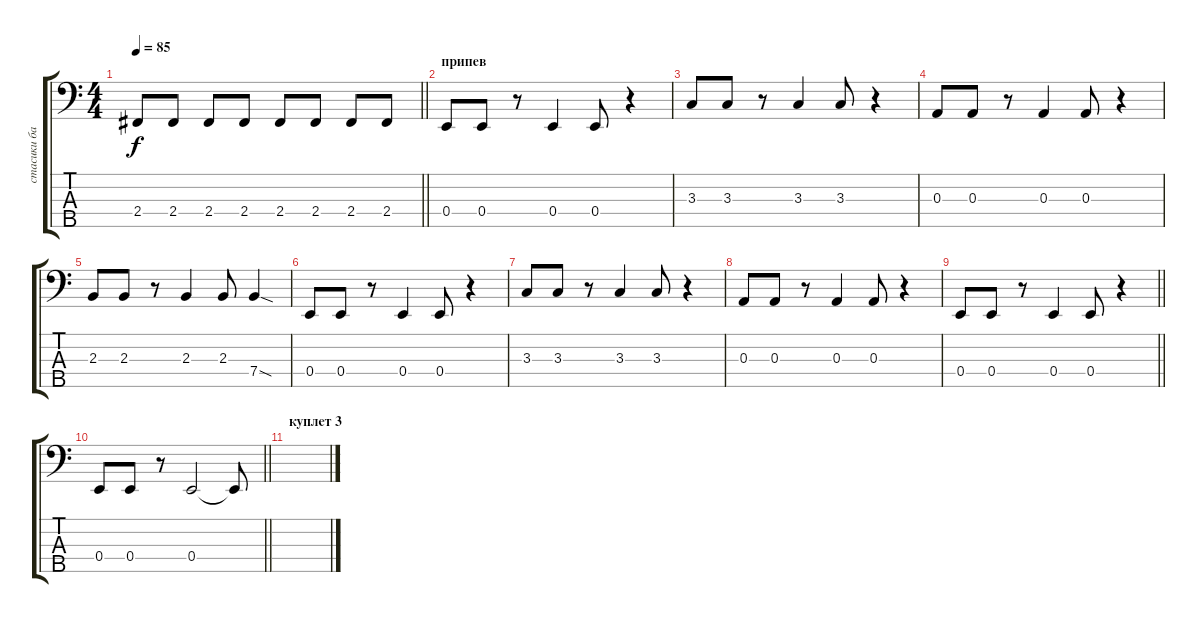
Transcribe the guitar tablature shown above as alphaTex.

\track ("стасики бас v2.0" "стасики ба") {mute instrument electricbassfinger}
\staff {score tabs}
\tuning (G2 D2 A1 E1 B0) {hide}
\ts (4 4)
\tempo 85
\clef f4
\barLineRight lightlight
\ks c
2.4.8{dy f} 2.4.8 2.4.8 2.4.8 2.4.8 2.4.8 2.4.8 2.4.8 |
\section ("" "припев")
0.4.8 0.4.8 r.8 0.4.4 0.4.8 r.4 |
3.3.8 3.3.8 r.8 3.3.4 3.3.8 r.4 |
0.3.8 0.3.8 r.8 0.3.4 0.3.8 r.4 |
2.3.8 2.3.8 r.8 2.3.4 2.3.8 7.4{sod}.4 |
0.4.8 0.4.8 r.8 0.4.4 0.4.8 r.4 |
3.3.8 3.3.8 r.8 3.3.4 3.3.8 r.4 |
0.3.8 0.3.8 r.8 0.3.4 0.3.8 r.4 |
\barLineRight lightlight
0.4.8 0.4.8 r.8 0.4.4 0.4.8 r.4 |
\barLineRight lightlight
0.4.8 0.4.8 r.8 0.4.2 0.4{t}.8 |
\section ("" "куплет 3")
